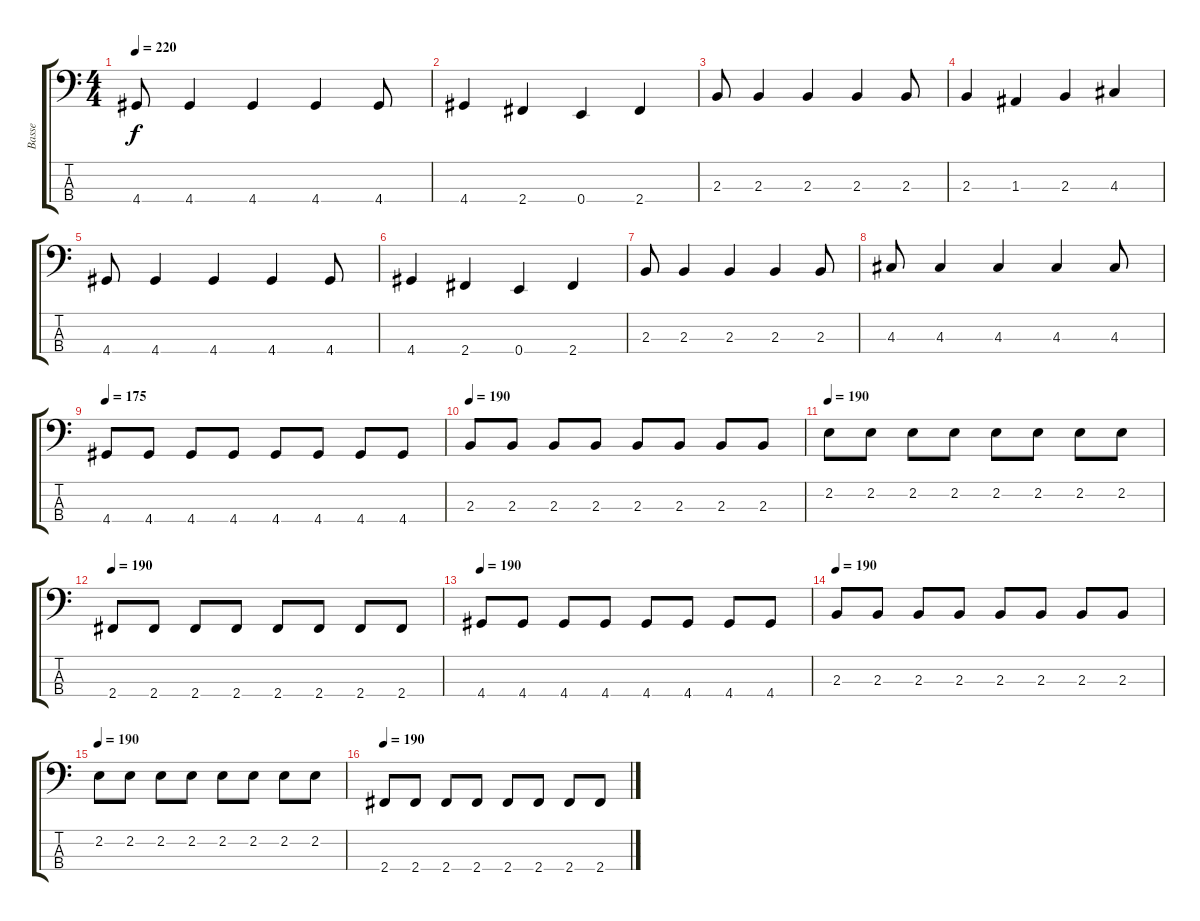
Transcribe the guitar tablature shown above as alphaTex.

\track ("Basse" "Basse") {instrument electricbassfinger}
\staff {score tabs}
\tuning (G2 D2 A1 E1) {hide}
\ts (4 4)
\tempo 220
\clef f4
\ks c
4.4.8{dy f} 4.4.4 4.4.4 4.4.4 4.4.8 |
4.4.4 2.4.4 0.4.4 2.4.4 |
2.3.8 2.3.4 2.3.4 2.3.4 2.3.8 |
2.3.4 1.3.4 2.3.4 4.3.4 |
4.4.8 4.4.4 4.4.4 4.4.4 4.4.8 |
4.4.4 2.4.4 0.4.4 2.4.4 |
2.3.8 2.3.4 2.3.4 2.3.4 2.3.8 |
4.3.8 4.3.4 4.3.4 4.3.4 4.3.8 |
\tempo 190
\tempo 175
4.4.8 4.4.8 4.4.8 4.4.8 4.4.8 4.4.8 4.4.8 4.4.8 |
\tempo 190
2.3.8 2.3.8 2.3.8 2.3.8 2.3.8 2.3.8 2.3.8 2.3.8 |
\tempo 190
2.2.8 2.2.8 2.2.8 2.2.8 2.2.8 2.2.8 2.2.8 2.2.8 |
\tempo 190
2.4.8 2.4.8 2.4.8 2.4.8 2.4.8 2.4.8 2.4.8 2.4.8 |
\tempo 190
4.4.8 4.4.8 4.4.8 4.4.8 4.4.8 4.4.8 4.4.8 4.4.8 |
\tempo 190
2.3.8 2.3.8 2.3.8 2.3.8 2.3.8 2.3.8 2.3.8 2.3.8 |
\tempo 190
2.2.8 2.2.8 2.2.8 2.2.8 2.2.8 2.2.8 2.2.8 2.2.8 |
\tempo 190
2.4.8 2.4.8 2.4.8 2.4.8 2.4.8 2.4.8 2.4.8 2.4.8
